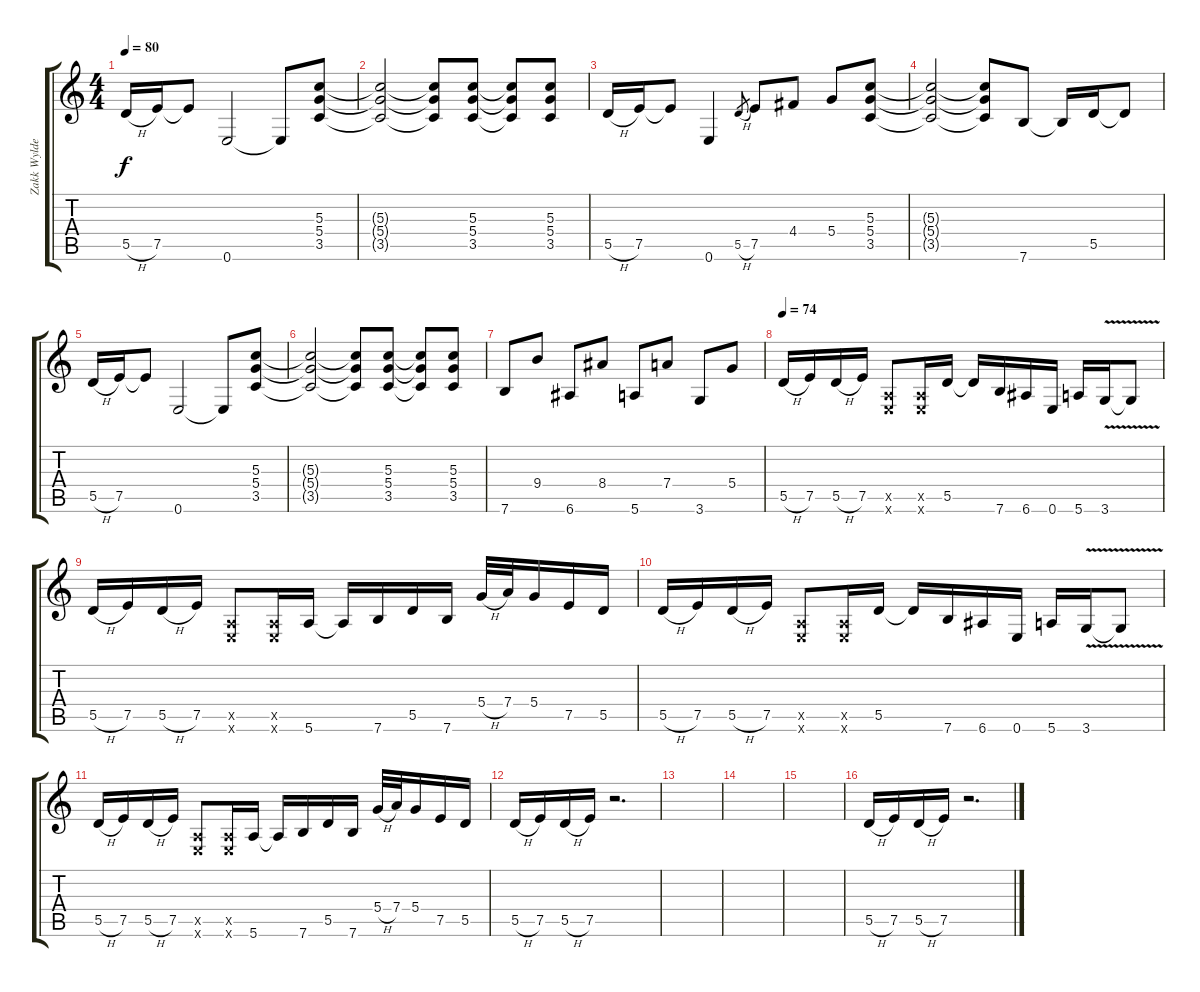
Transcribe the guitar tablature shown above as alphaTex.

\track ("Zakk Wylde Guitar 1" "Zakk Wylde") {instrument distortionguitar}
\staff {score tabs}
\tuning (E4 B3 G3 D3 A2 E2) {hide}
\ts (4 4)
\tempo 80
\clef g2
\ks c
5.5{h}.16{dy f} 7.5.16 7.5{t}.8 0.6.2 0.6{t}.8 (5.3 5.4 3.5).8 |
(5.3{t} 5.4{t} 3.5{t}).2 (5.3{t} 5.4{t} 3.5{t}).8 (5.3 5.4 3.5).8 (5.3{t} 5.4{t} 3.5{t}).8 (5.3 5.4 3.5).8 |
5.5{h}.16 7.5.16 7.5{t}.8 0.6.4 5.5{h}.8{gr} 7.5.8 4.4.8 5.4.8 (5.3 5.4 3.5).8 |
(5.3{t} 5.4{t} 3.5{t}).2 (5.3{t} 5.4{t} 3.5{t}).8 7.6.8 7.6{t}.16 5.5.16 5.5{t}.8 |
5.5{h}.16 7.5.16 7.5{t}.8 0.6.2 0.6{t}.8 (5.3 5.4 3.5).8 |
(5.3{t} 5.4{t} 3.5{t}).2 (5.3{t} 5.4{t} 3.5{t}).8 (5.3 5.4 3.5).8 (5.3{t} 5.4{t} 3.5{t}).8 (5.3 5.4 3.5).8 |
7.6.8 9.4.8 6.6.8 8.4.8 5.6.8 7.4.8 3.6.8 5.4.8 |
\tempo 74
5.5{h}.16 7.5.16 5.5{h}.16 7.5.16 (0.5{x} 0.6{x}).8 (0.5{x} 0.6{x}).16 5.5.16 5.5{t}.16 7.6.16 6.6.16 0.6.16 5.6.16 3.6{v}.16 3.6{v t}.8 |
5.5{h}.16 7.5.16 5.5{h}.16 7.5.16 (0.5{x} 0.6{x}).8 (0.5{x} 0.6{x}).16 5.6.16 5.6{t}.16 7.6.16 5.5.16 7.6.16 5.4{h}.32 7.4.32 5.4.16 7.5.16 5.5.16 |
5.5{h}.16 7.5.16 5.5{h}.16 7.5.16 (0.5{x} 0.6{x}).8 (0.5{x} 0.6{x}).16 5.5.16 5.5{t}.16 7.6.16 6.6.16 0.6.16 5.6.16 3.6{v}.16 3.6{v t}.8 |
5.5{h}.16 7.5.16 5.5{h}.16 7.5.16 (0.5{x} 0.6{x}).8 (0.5{x} 0.6{x}).16 5.6.16 5.6{t}.16 7.6.16 5.5.16 7.6.16 5.4{h}.32 7.4.32 5.4.16 7.5.16 5.5.16 |
5.5{h}.16 7.5.16 5.5{h}.16 7.5.16 r.2{d} |
|
|
|
5.5{h}.16 7.5.16 5.5{h}.16 7.5.16 r.2{d}
